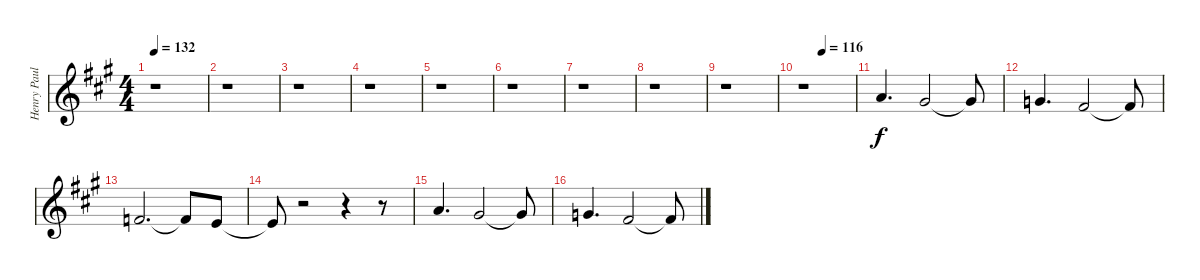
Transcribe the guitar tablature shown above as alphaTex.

\track ("Henry Paul Vocals" "Henry Paul") {instrument englishhorn}
\staff {score}
\tuning (E4 B3 G3 D3 A2 E2) {hide}
\ts (4 4)
\tempo 132
\clef g2
\ks a
r.1{dy f} |
r.1 |
r.1 |
r.1 |
r.1 |
r.1 |
r.1 |
r.1 |
r.1 |
\tempo (116 0.375)
r.1 |
5.1.4{d} 4.1.2 4.1{t}.8 |
3.1.4{d} 2.1.2 2.1{t}.8 |
1.1.2{d} 1.1{t}.8 0.1.8 |
0.1{t}.8 r.2 r.4 r.8 |
5.1.4{d} 4.1.2 4.1{t}.8 |
3.1.4{d} 2.1.2 2.1{t}.8
